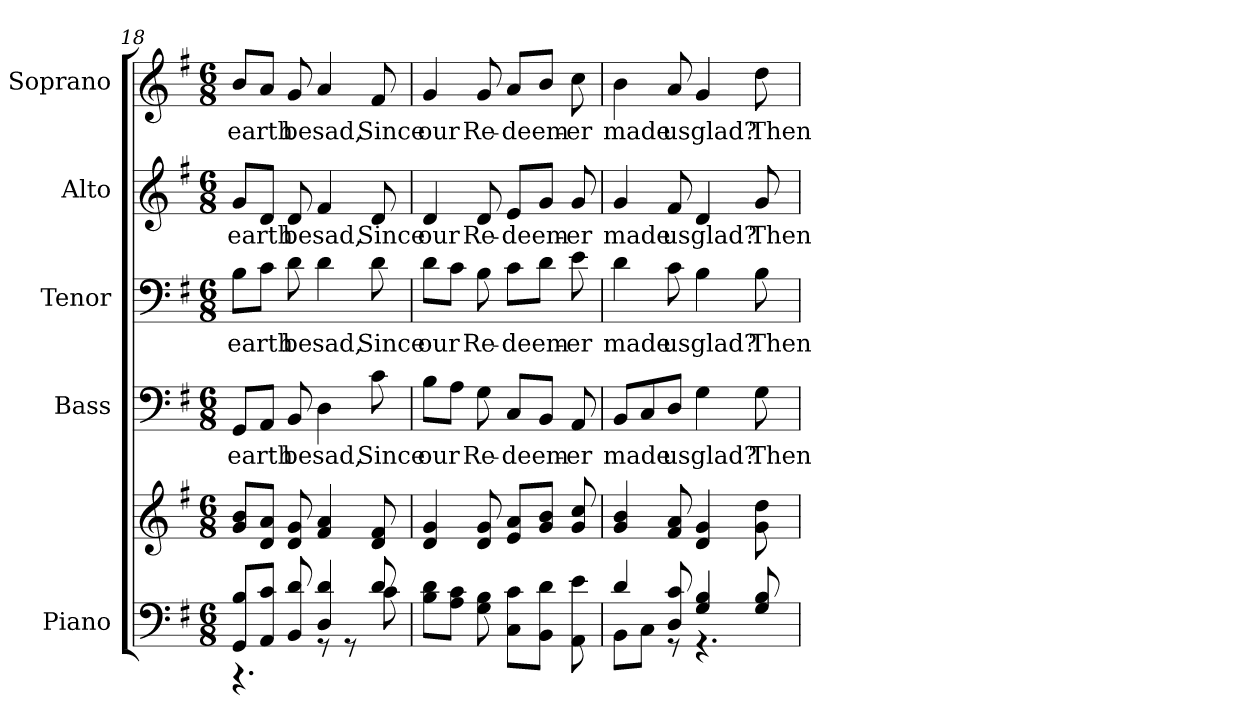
**kern	**kern	**kern	**text	**kern	**text	**kern	**text	**kern	**text
*part5	*part5	*part4	*part4	*part3	*part3	*part2	*part2	*part1	*part1
*staff6	*staff5	*staff4	*staff4	*staff3	*staff3	*staff2	*staff2	*staff1	*staff1
*I"Piano	*	*I"Bass	*	*I"Tenor	*	*I"Alto	*	*I"Soprano	*
*I'Pno.	*	*I'B.	*	*I'T.	*	*I'A.	*	*I'S.	*
*clefF4	*clefG2	*clefF4	*	*clefF4	*	*clefG2	*	*clefG2	*
*k[f#]	*k[f#]	*k[f#]	*	*k[f#]	*	*k[f#]	*	*k[f#]	*
*G:	*G:	*G:	*	*G:	*	*G:	*	*G:	*
*M6/8	*M6/8	*M6/8	*	*M6/8	*	*M6/8	*	*M6/8	*
=18	=18	=18	=18	=18	=18	=18	=18	=18	=18
*^	*	*	*	*	*	*	*	*	*
!	!	!	!	!LO:LY:b:color=#000000	!	!	!	!	!	!
!	!	!	!	!	!	!LO:LY:b:color=#000000	!	!	!	!
!	!	!	!	!	!	!	!	!LO:LY:b:color=#000000	!	!
!	!	!	!	!	!	!	!	!	!	!LO:LY:b:color=#000000
8GGi/ 8BiL	4.r	8gi/ 8biL	8GGi/L	earth	8Bi\L	earth	8gi/L	earth	8bi/L	earth
8AAi/ 8ciJ	.	8di/ 8aiJ	8AAi/J	.	8ci\J	.	8di/J	.	8ai/J	.
!	!	!	!	!LO:LY:b:color=#000000	!	!	!	!	!	!
!	!	!	!	!	!	!LO:LY:b:color=#000000	!	!	!	!
!	!	!	!	!	!	!	!	!LO:LY:b:color=#000000	!	!
!	!	!	!	!	!	!	!	!	!	!LO:LY:b:color=#000000
8BBi/ 8di	.	8di/ 8gi	8BBi/	be	8di\	be	8di/	be	8gi/	be
!	!	!	!	!LO:LY:b:color=#000000	!	!	!	!	!	!
!	!	!	!	!	!	!LO:LY:b:color=#000000	!	!	!	!
!	!	!	!	!	!	!	!	!LO:LY:b:color=#000000	!	!
!	!	!	!	!	!	!	!	!	!	!LO:LY:b:color=#000000
4Di/ 4di	8r	4f#i/ 4ai	4Di\	sad,	4di\	sad,	4f#i/	sad,	4ai/	sad,
.	8r	.	.	.	.	.	.	.	.	.
!	!	!	!	!LO:LY:b:color=#000000	!	!	!	!	!	!
!	!	!	!	!	!	!LO:LY:b:color=#000000	!	!	!	!
!	!	!	!	!	!	!	!	!LO:LY:b:color=#000000	!	!
!	!	!	!	!	!	!	!	!	!	!LO:LY:b:color=#000000
8di/	8ci\	8di/ 8f#i	8ci\	Since	8di\	Since	8di/	Since	8f#i/	Since
*v	*v	*	*	*	*	*	*	*	*	*
!!LO:PB:g=z
=19	=19	=19	=19	=19	=19	=19	=19	=19	=19
*^	*	*	*	*	*	*	*	*	*
!	!	!	!	!LO:LY:b:color=#000000	!	!	!	!	!	!
*v	*v	*	*	*	*	*	*	*	*	*
*^	*	*	*	*	*	*	*	*	*
!	!	!	!	!	!	!LO:LY:b:color=#000000	!	!	!	!
*v	*v	*	*	*	*	*	*	*	*	*
*^	*	*	*	*	*	*	*	*	*
!	!	!	!	!	!	!	!	!LO:LY:b:color=#000000	!	!
*v	*v	*	*	*	*	*	*	*	*	*
*^	*	*	*	*	*	*	*	*	*
!	!	!	!	!	!	!	!	!	!	!LO:LY:b:color=#000000
*v	*v	*	*	*	*	*	*	*	*	*
8Bi\ 8diL	4di/ 4gi	8Bi\L	our	8di\L	our	4di/	our	4gi/	our
8Ai\ 8ciJ	.	8Ai\J	.	8ci\J	.	.	.	.	.
!	!	!	!LO:LY:b:color=#000000	!	!	!	!	!	!
!	!	!	!	!	!LO:LY:b:color=#000000	!	!	!	!
!	!	!	!	!	!	!	!LO:LY:b:color=#000000	!	!
!	!	!	!	!	!	!	!	!	!LO:LY:b:color=#000000
8Gi\ 8Bi	8di/ 8gi	8Gi\	Re-	8Bi\	Re-	8di/	Re-	8gi/	Re-
!	!	!	!LO:LY:b:color=#000000	!	!	!	!	!	!
!	!	!	!	!	!LO:LY:b:color=#000000	!	!	!	!
!	!	!	!	!	!	!	!LO:LY:b:color=#000000	!	!
!	!	!	!	!	!	!	!	!	!LO:LY:b:color=#000000
8Ci\ 8ciL	8ei/ 8aiL	8Ci/L	-deem-	8ci\L	-deem-	8ei/L	-deem-	8ai/L	-deem-
8BBi\ 8diJ	8gi/ 8biJ	8BBi/J	.	8di\J	.	8gi/J	.	8bi/J	.
!	!	!	!LO:LY:b:color=#000000	!	!	!	!	!	!
!	!	!	!	!	!LO:LY:b:color=#000000	!	!	!	!
!	!	!	!	!	!	!	!LO:LY:b:color=#000000	!	!
!	!	!	!	!	!	!	!	!	!LO:LY:b:color=#000000
8AAi\ 8ei	8gi/ 8cci	8AAi/	-er	8ei\	-er	8gi/	-er	8cci\	-er
=20	=20	=20	=20	=20	=20	=20	=20	=20	=20
*^	*	*	*	*	*	*	*	*	*
!	!	!	!	!LO:LY:b:color=#000000	!	!	!	!	!	!
!	!	!	!	!	!	!LO:LY:b:color=#000000	!	!	!	!
!	!	!	!	!	!	!	!	!LO:LY:b:color=#000000	!	!
!	!	!	!	!	!	!	!	!	!	!LO:LY:b:color=#000000
4di/	8BBi\L	4gi/ 4bi	8BBi/L	made	4di\	made	4gi/	made	4bi\	made
.	8Ci\J	.	8Ci/	.	.	.	.	.	.	.
!	!	!	!	!LO:LY:b:color=#000000	!	!	!	!	!	!
!	!	!	!	!	!	!LO:LY:b:color=#000000	!	!	!	!
!	!	!	!	!	!	!	!	!LO:LY:b:color=#000000	!	!
!	!	!	!	!	!	!	!	!	!	!LO:LY:b:color=#000000
8Di/ 8ci	8r	8f#i/ 8ai	8Di/J	us	8ci\	us	8f#i/	us	8ai/	us
!	!	!	!	!LO:LY:b:color=#000000	!	!	!	!	!	!
!	!	!	!	!	!	!LO:LY:b:color=#000000	!	!	!	!
!	!	!	!	!	!	!	!	!LO:LY:b:color=#000000	!	!
!	!	!	!	!	!	!	!	!	!	!LO:LY:b:color=#000000
4Gi/ 4Bi	4.r	4di/ 4gi	4Gi\	glad?	4Bi\	glad?	4di/	glad?	4gi/	glad?
!	!	!	!	!LO:LY:b:color=#000000	!	!	!	!	!	!
!	!	!	!	!	!	!LO:LY:b:color=#000000	!	!	!	!
!	!	!	!	!	!	!	!	!LO:LY:b:color=#000000	!	!
!	!	!	!	!	!	!	!	!	!	!LO:LY:b:color=#000000
8Gi/ 8Bi	.	8gi\ 8ddi	8Gi\	Then	8Bi\	Then	8gi/	Then	8ddi\	Then
*v	*v	*	*	*	*	*	*	*	*	*
=	=	=	=	=	=	=	=	=	=
*-	*-	*-	*-	*-	*-	*-	*-	*-	*-
